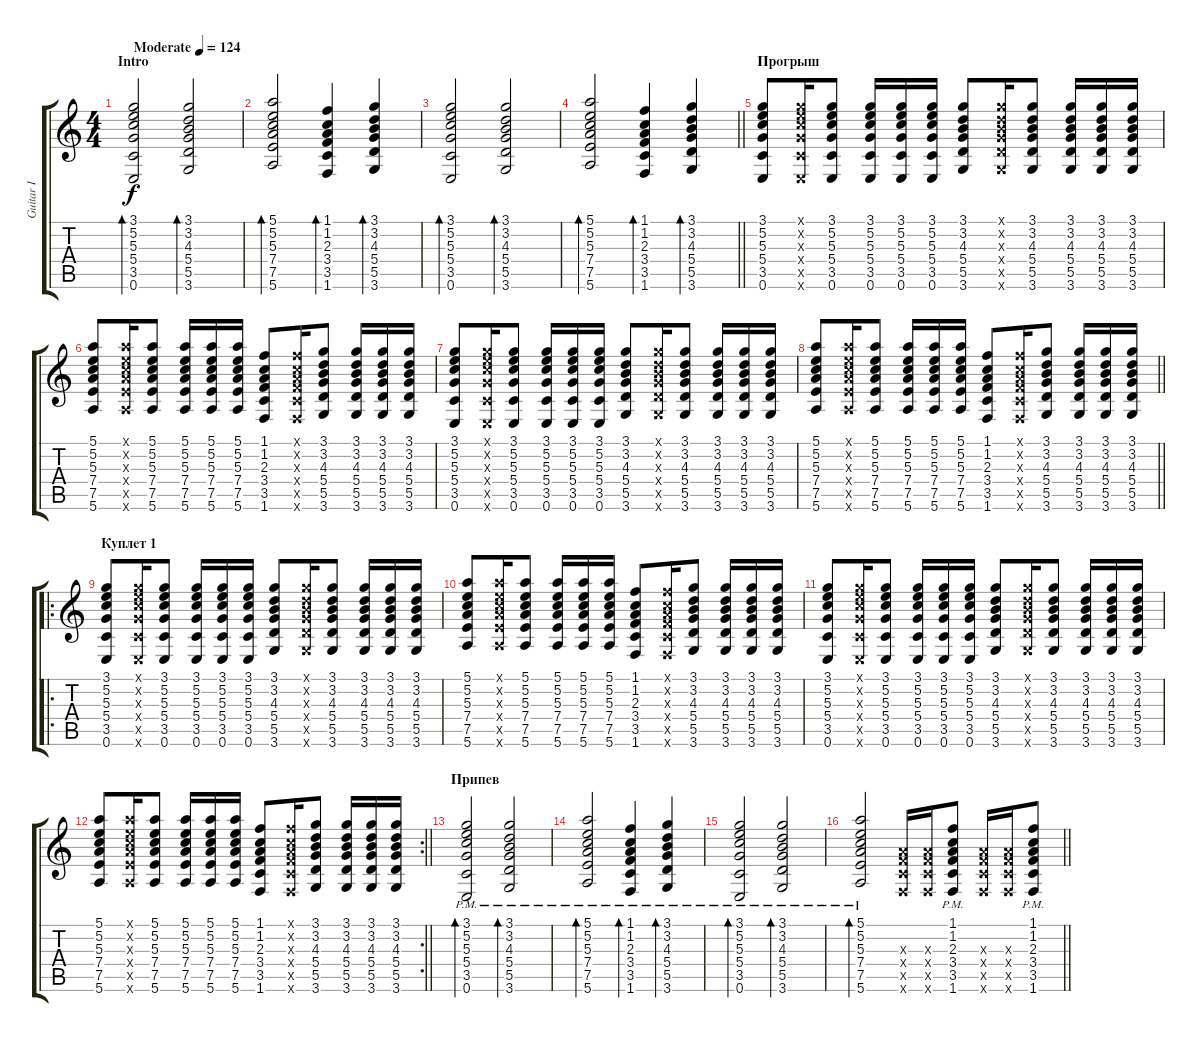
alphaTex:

\track ("Guitar I" "Guitar I") {instrument electricguitarjazz}
\staff {score tabs}
\tuning (E4 B3 G3 D3 A2 E2) {hide}
\ts (4 4)
\section ("" "Intro")
\tempo (124 "Moderate")
\clef g2
\ks c
(3.1 5.2 5.3 5.4 3.5 0.6).2{bd 120 dy f instrument electricguitarjazz} (3.1 3.2 4.3 5.4 5.5 3.6).2{bd 120} |
(5.1 5.2 5.3 7.4 7.5 5.6).2{bd 120} (1.1 1.2 2.3 3.4 3.5 1.6).4{bd 120} (3.1 3.2 4.3 5.4 5.5 3.6).4{bd 120} |
(3.1 5.2 5.3 5.4 3.5 0.6).2{bd 120} (3.1 3.2 4.3 5.4 5.5 3.6).2{bd 120} |
\barLineRight lightlight
(5.1 5.2 5.3 7.4 7.5 5.6).2{bd 120} (1.1 1.2 2.3 3.4 3.5 1.6).4{bd 120} (3.1 3.2 4.3 5.4 5.5 3.6).4{bd 120} |
\section ("" "Прогрыш")
(3.1 5.2 5.3 5.4 3.5 0.6).8 (3.1{x} 5.2{x} 5.3{x} 5.4{x} 3.5{x} 0.6{x}).16 (3.1 5.2 5.3 5.4 3.5 0.6).8 (3.1 5.2 5.3 5.4 3.5 0.6).16 (3.1 5.2 5.3 5.4 3.5 0.6).16 (3.1 5.2 5.3 5.4 3.5 0.6).16 (3.1 3.2 4.3 5.4 5.5 3.6).8 (3.1{x} 3.2{x} 4.3{x} 5.4{x} 5.5{x} 3.6{x}).16 (3.1 3.2 4.3 5.4 5.5 3.6).8 (3.1 3.2 4.3 5.4 5.5 3.6).16 (3.1 3.2 4.3 5.4 5.5 3.6).16 (3.1 3.2 4.3 5.4 5.5 3.6).16 |
(5.1 5.2 5.3 7.4 7.5 5.6).8 (5.1{x} 5.2{x} 5.3{x} 7.4{x} 7.5{x} 5.6{x}).16 (5.1 5.2 5.3 7.4 7.5 5.6).8 (5.1 5.2 5.3 7.4 7.5 5.6).16 (5.1 5.2 5.3 7.4 7.5 5.6).16 (5.1 5.2 5.3 7.4 7.5 5.6).16 (1.1 1.2 2.3 3.4 3.5 1.6).8 (1.1{x} 1.2{x} 2.3{x} 3.4{x} 3.5{x} 1.6{x}).16 (3.1 3.2 4.3 5.4 5.5 3.6).8 (3.1 3.2 4.3 5.4 5.5 3.6).16 (3.1 3.2 4.3 5.4 5.5 3.6).16 (3.1 3.2 4.3 5.4 5.5 3.6).16 |
(3.1 5.2 5.3 5.4 3.5 0.6).8 (3.1{x} 5.2{x} 5.3{x} 5.4{x} 3.5{x} 0.6{x}).16 (3.1 5.2 5.3 5.4 3.5 0.6).8 (3.1 5.2 5.3 5.4 3.5 0.6).16 (3.1 5.2 5.3 5.4 3.5 0.6).16 (3.1 5.2 5.3 5.4 3.5 0.6).16 (3.1 3.2 4.3 5.4 5.5 3.6).8 (3.1{x} 3.2{x} 4.3{x} 5.4{x} 5.5{x} 3.6{x}).16 (3.1 3.2 4.3 5.4 5.5 3.6).8 (3.1 3.2 4.3 5.4 5.5 3.6).16 (3.1 3.2 4.3 5.4 5.5 3.6).16 (3.1 3.2 4.3 5.4 5.5 3.6).16 |
\barLineRight lightlight
(5.1 5.2 5.3 7.4 7.5 5.6).8 (5.1{x} 5.2{x} 5.3{x} 7.4{x} 7.5{x} 5.6{x}).16 (5.1 5.2 5.3 7.4 7.5 5.6).8 (5.1 5.2 5.3 7.4 7.5 5.6).16 (5.1 5.2 5.3 7.4 7.5 5.6).16 (5.1 5.2 5.3 7.4 7.5 5.6).16 (1.1 1.2 2.3 3.4 3.5 1.6).8 (1.1{x} 1.2{x} 2.3{x} 3.4{x} 3.5{x} 1.6{x}).16 (3.1 3.2 4.3 5.4 5.5 3.6).8 (3.1 3.2 4.3 5.4 5.5 3.6).16 (3.1 3.2 4.3 5.4 5.5 3.6).16 (3.1 3.2 4.3 5.4 5.5 3.6).16 |
\ro
\section ("" "Куплет 1")
(3.1 5.2 5.3 5.4 3.5 0.6).8 (3.1{x} 5.2{x} 5.3{x} 5.4{x} 3.5{x} 0.6{x}).16 (3.1 5.2 5.3 5.4 3.5 0.6).8 (3.1 5.2 5.3 5.4 3.5 0.6).16 (3.1 5.2 5.3 5.4 3.5 0.6).16 (3.1 5.2 5.3 5.4 3.5 0.6).16 (3.1 3.2 4.3 5.4 5.5 3.6).8 (3.1{x} 3.2{x} 4.3{x} 5.4{x} 5.5{x} 3.6{x}).16 (3.1 3.2 4.3 5.4 5.5 3.6).8 (3.1 3.2 4.3 5.4 5.5 3.6).16 (3.1 3.2 4.3 5.4 5.5 3.6).16 (3.1 3.2 4.3 5.4 5.5 3.6).16 |
(5.1 5.2 5.3 7.4 7.5 5.6).8 (5.1{x} 5.2{x} 5.3{x} 7.4{x} 7.5{x} 5.6{x}).16 (5.1 5.2 5.3 7.4 7.5 5.6).8 (5.1 5.2 5.3 7.4 7.5 5.6).16 (5.1 5.2 5.3 7.4 7.5 5.6).16 (5.1 5.2 5.3 7.4 7.5 5.6).16 (1.1 1.2 2.3 3.4 3.5 1.6).8 (1.1{x} 1.2{x} 2.3{x} 3.4{x} 3.5{x} 1.6{x}).16 (3.1 3.2 4.3 5.4 5.5 3.6).8 (3.1 3.2 4.3 5.4 5.5 3.6).16 (3.1 3.2 4.3 5.4 5.5 3.6).16 (3.1 3.2 4.3 5.4 5.5 3.6).16 |
(3.1 5.2 5.3 5.4 3.5 0.6).8 (3.1{x} 5.2{x} 5.3{x} 5.4{x} 3.5{x} 0.6{x}).16 (3.1 5.2 5.3 5.4 3.5 0.6).8 (3.1 5.2 5.3 5.4 3.5 0.6).16 (3.1 5.2 5.3 5.4 3.5 0.6).16 (3.1 5.2 5.3 5.4 3.5 0.6).16 (3.1 3.2 4.3 5.4 5.5 3.6).8 (3.1{x} 3.2{x} 4.3{x} 5.4{x} 5.5{x} 3.6{x}).16 (3.1 3.2 4.3 5.4 5.5 3.6).8 (3.1 3.2 4.3 5.4 5.5 3.6).16 (3.1 3.2 4.3 5.4 5.5 3.6).16 (3.1 3.2 4.3 5.4 5.5 3.6).16 |
\rc 2
\barLineRight lightlight
(5.1 5.2 5.3 7.4 7.5 5.6).8 (5.1{x} 5.2{x} 5.3{x} 7.4{x} 7.5{x} 5.6{x}).16 (5.1 5.2 5.3 7.4 7.5 5.6).8 (5.1 5.2 5.3 7.4 7.5 5.6).16 (5.1 5.2 5.3 7.4 7.5 5.6).16 (5.1 5.2 5.3 7.4 7.5 5.6).16 (1.1 1.2 2.3 3.4 3.5 1.6).8 (1.1{x} 1.2{x} 2.3{x} 3.4{x} 3.5{x} 1.6{x}).16 (3.1 3.2 4.3 5.4 5.5 3.6).8 (3.1 3.2 4.3 5.4 5.5 3.6).16 (3.1 3.2 4.3 5.4 5.5 3.6).16 (3.1 3.2 4.3 5.4 5.5 3.6).16 |
\section ("" "Припев")
(3.1{pm} 5.2{pm} 5.3 5.4 3.5 0.6).2{bd 120 volume 14 balance 8 instrument overdrivenguitar} (3.1{pm} 3.2 4.3 5.4 5.5 3.6).2{bd 120} |
(5.1{pm} 5.2 5.3 7.4 7.5 5.6).2{bd 120} (1.1{pm} 1.2 2.3 3.4 3.5 1.6).4{bd 120} (3.1{pm} 3.2 4.3 5.4 5.5 3.6).4{bd 120} |
(3.1{pm} 5.2 5.3 5.4 3.5 0.6).2{bd 120} (3.1{pm} 3.2 4.3 5.4 5.5 3.6).2{bd 120} |
\barLineRight lightlight
(5.1{pm} 5.2 5.3 7.4 7.5 5.6).2{bd 120} (2.3{x} 3.4{x} 3.5{x} 1.6{x}).16 (2.3{x} 3.4{x} 3.5{x} 1.6{x}).16 (1.1{pm} 1.2 2.3 3.4 3.5 1.6).8 (2.3{x} 3.4{x} 3.5{x} 1.6{x}).16 (2.3{x} 3.4{x} 3.5{x} 1.6{x}).16 (1.1{pm} 1.2 2.3 3.4 3.5 1.6).8
